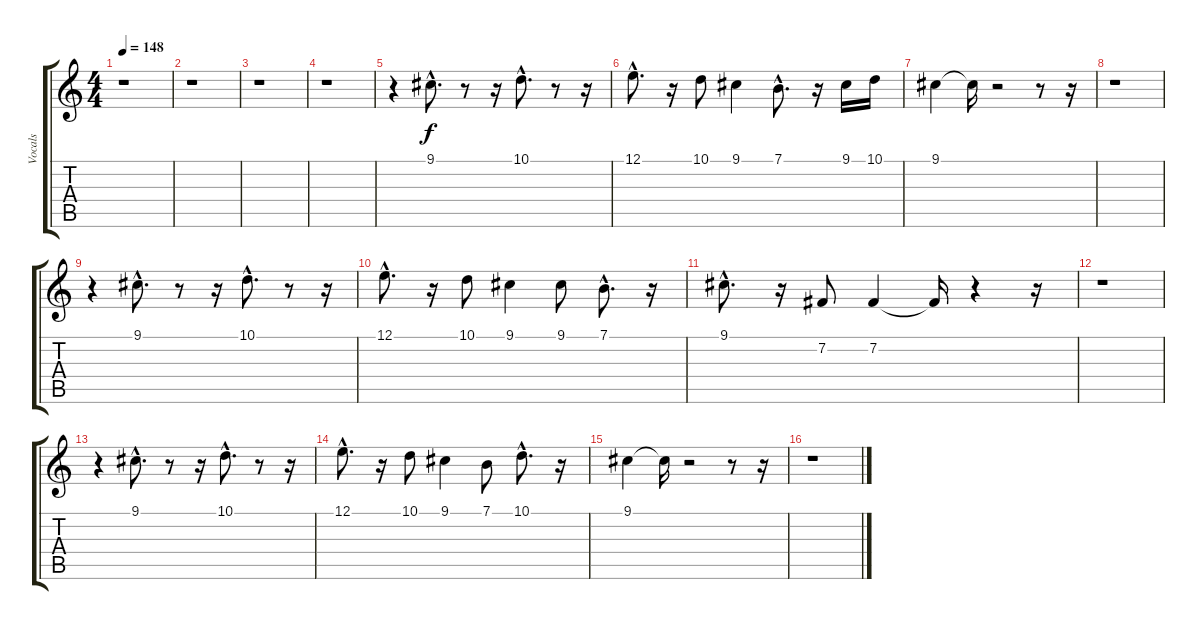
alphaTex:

\track ("Vocals" "Vocals") {instrument choiraahs}
\staff {score tabs}
\tuning (E4 B3 G3 D3 A2 E2) {hide}
\ts (4 4)
\tempo 148
\clef g2
\ks c
r.1{dy f} |
r.1 |
r.1 |
r.1 |
r.4 9.1{hac}.8{d} r.8 r.16 10.1{hac}.8{d} r.8 r.16 |
12.1{hac}.8{d} r.16 10.1.8 9.1.4 7.1{hac}.8{d} r.16 9.1.16 10.1.16 |
9.1.4 9.1{t}.16 r.2 r.8 r.16 |
r.1 |
r.4 9.1{hac}.8{d} r.8 r.16 10.1{hac}.8{d} r.8 r.16 |
12.1{hac}.8{d} r.16 10.1.8 9.1.4 9.1.8 7.1{hac}.8{d} r.16 |
9.1{hac}.8{d} r.16 7.2.8 7.2.4 7.2{t}.16 r.4 r.16 |
r.1 |
r.4 9.1{hac}.8{d} r.8 r.16 10.1{hac}.8{d} r.8 r.16 |
12.1{hac}.8{d} r.16 10.1.8 9.1.4 7.1.8 10.1{hac}.8{d} r.16 |
9.1.4 9.1{t}.16 r.2 r.8 r.16 |
r.1
